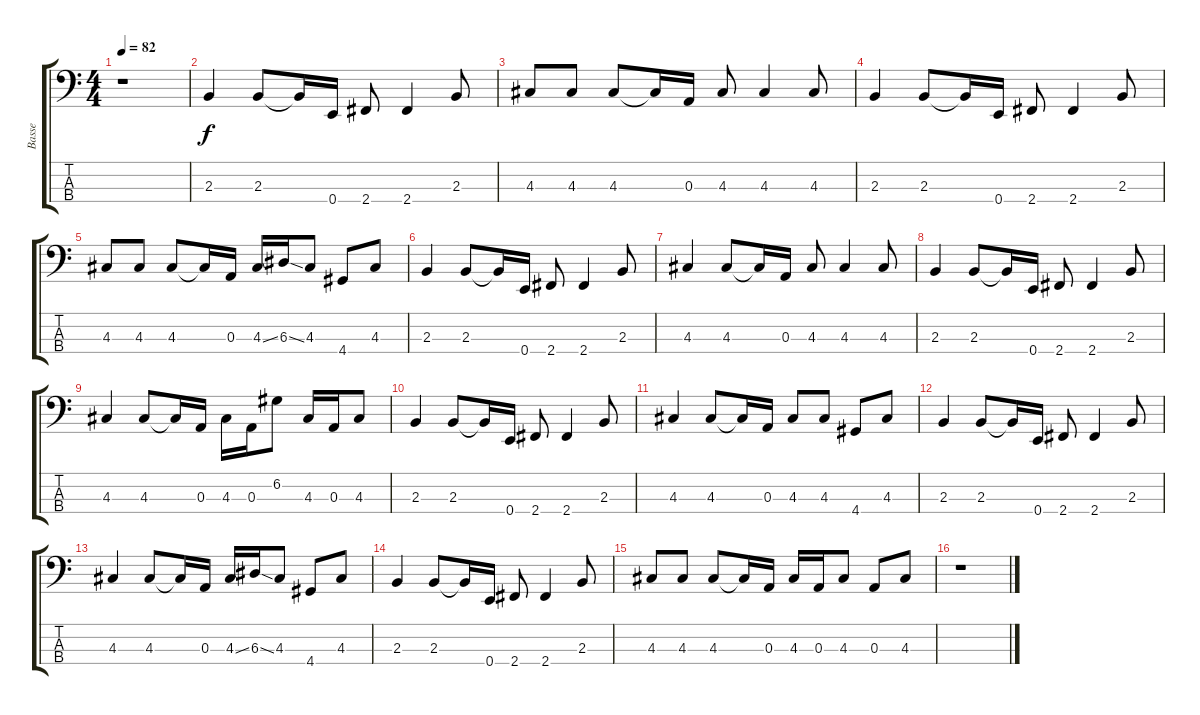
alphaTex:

\track ("Basse" "Basse") {instrument electricbassfinger}
\staff {score tabs}
\tuning (G2 D2 A1 E1) {hide}
\ts (4 4)
\tempo 82
\clef f4
\ks c
r.1{dy f} |
2.3.4 2.3.8 2.3{t}.16 0.4.16 2.4.8 2.4.4 2.3.8 |
4.3.8 4.3.8 4.3.8 4.3{t}.16 0.3.16 4.3.8 4.3.4 4.3.8 |
2.3.4 2.3.8 2.3{t}.16 0.4.16 2.4.8 2.4.4 2.3.8 |
4.3.8 4.3.8 4.3.8 4.3{t}.16 0.3.16 4.3{ss}.16 6.3{ss}.16 4.3.8 4.4.8 4.3.8 |
2.3.4 2.3.8 2.3{t}.16 0.4.16 2.4.8 2.4.4 2.3.8 |
4.3.4 4.3.8 4.3{t}.16 0.3.16 4.3.8 4.3.4 4.3.8 |
2.3.4 2.3.8 2.3{t}.16 0.4.16 2.4.8 2.4.4 2.3.8 |
4.3.4 4.3.8 4.3{t}.16 0.3.16 4.3.16 0.3.16 6.2.8 4.3.16 0.3.16 4.3.8 |
2.3.4 2.3.8 2.3{t}.16 0.4.16 2.4.8 2.4.4 2.3.8 |
4.3.4 4.3.8 4.3{t}.16 0.3.16 4.3.8 4.3.8 4.4.8 4.3.8 |
2.3.4 2.3.8 2.3{t}.16 0.4.16 2.4.8 2.4.4 2.3.8 |
4.3.4 4.3.8 4.3{t}.16 0.3.16 4.3{ss}.16 6.3{ss}.16 4.3.8 4.4.8 4.3.8 |
2.3.4 2.3.8 2.3{t}.16 0.4.16 2.4.8 2.4.4 2.3.8 |
4.3.8 4.3.8 4.3.8 4.3{t}.16 0.3.16 4.3.16 0.3.16 4.3.8 0.3.8 4.3.8 |
r.1
